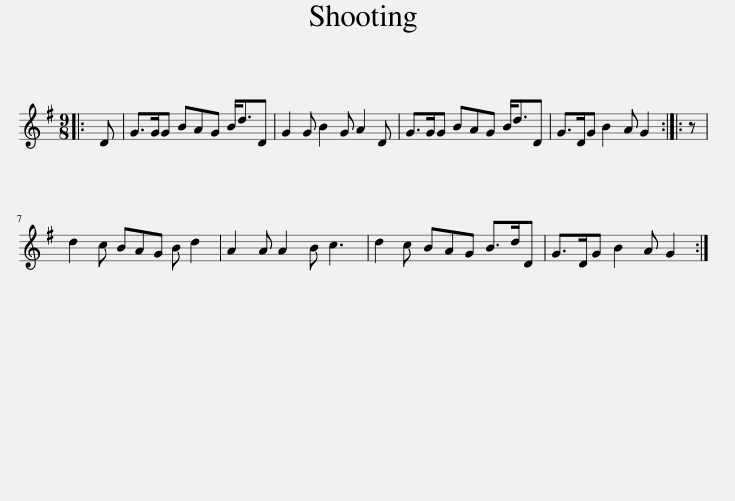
X:1
L:1/8
M:9/8
I:linebreak $
K:G
V:1 treble
V:1
|: D | G>GG BAG B<dD | G2 G B2 G A2 D | G>GG BAG B<dD | G>DG B2 A G2 :: %5
 z |$ d2 c BAG B d2 | A2 A A2 B c3 | d2 c BAG B>dD | G>DG B2 A G2 :| %10
